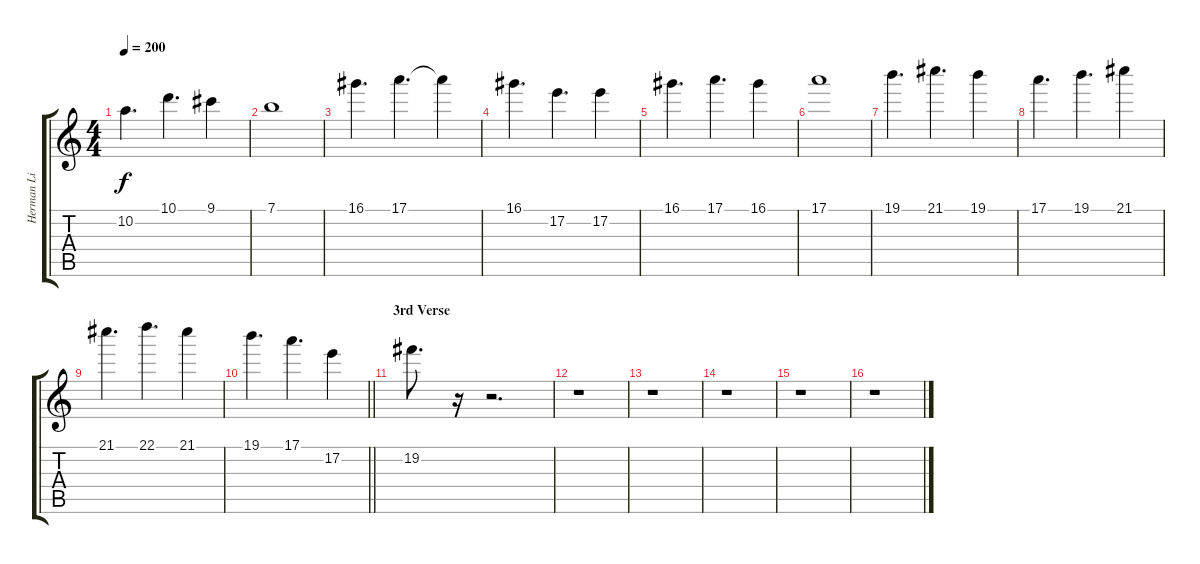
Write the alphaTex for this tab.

\track ("Herman Li | Lead Gtr." "Herman Li ") {instrument distortionguitar}
\staff {score tabs}
\tuning (E4 B3 G3 D3 A2 E2) {hide}
\ts (4 4)
\tempo 200
\clef g2
\ks c
10.2.4{d dy f} 10.1.4{d} 9.1.4 |
7.1.1 |
16.1.4{d} 17.1.4{d} 17.1{t}.4 |
16.1.4{d} 17.2.4{d} 17.2.4 |
16.1.4{d} 17.1.4{d} 16.1.4 |
17.1.1 |
19.1.4{d} 21.1.4{d} 19.1.4 |
17.1.4{d} 19.1.4{d} 21.1.4 |
21.1.4{d} 22.1.4{d} 21.1.4 |
\barLineRight lightlight
19.1.4{d} 17.1.4{d} 17.2.4 |
\section ("" "3rd Verse")
19.2.8{d} r.16 r.2{d} |
r.1 |
r.1 |
r.1 |
r.1 |
r.1
